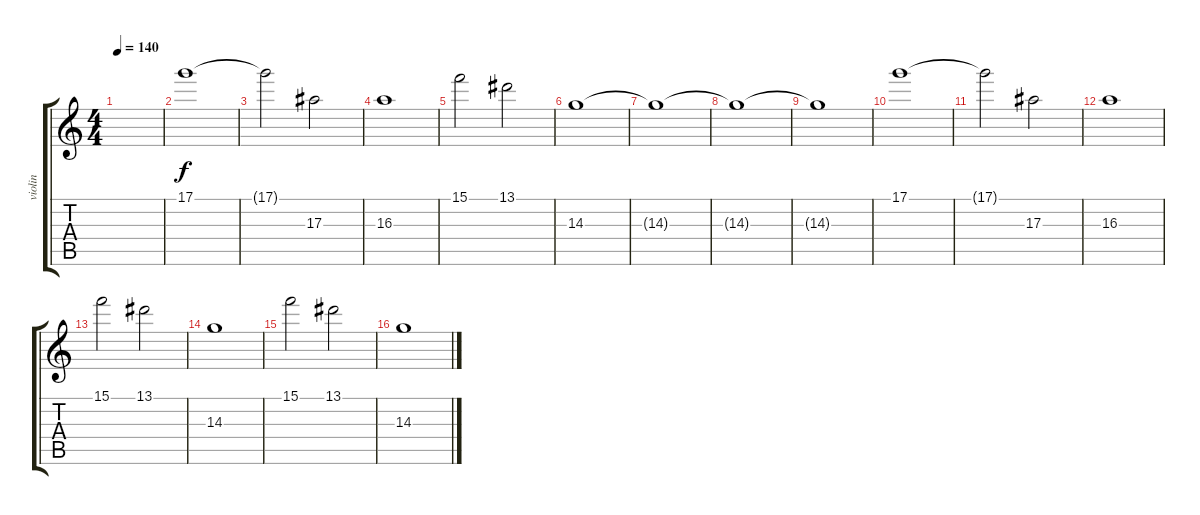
\track ("violin" "violin") {instrument electricguitarclean}
\staff {score tabs}
\tuning (D4 A3 F3 C3 G2 C2) {hide}
\ts (4 4)
\tempo 140
\clef g2
\ks c
|
17.1.1 |
17.1{t}.2 17.3.2 |
16.3.1 |
15.1.2 13.1.2 |
14.3.1 |
14.3{t}.1 |
14.3{t}.1 |
14.3{t}.1 |
17.1.1 |
17.1{t}.2 17.3.2 |
16.3.1 |
15.1.2 13.1.2 |
14.3.1 |
15.1.2 13.1.2 |
14.3.1
